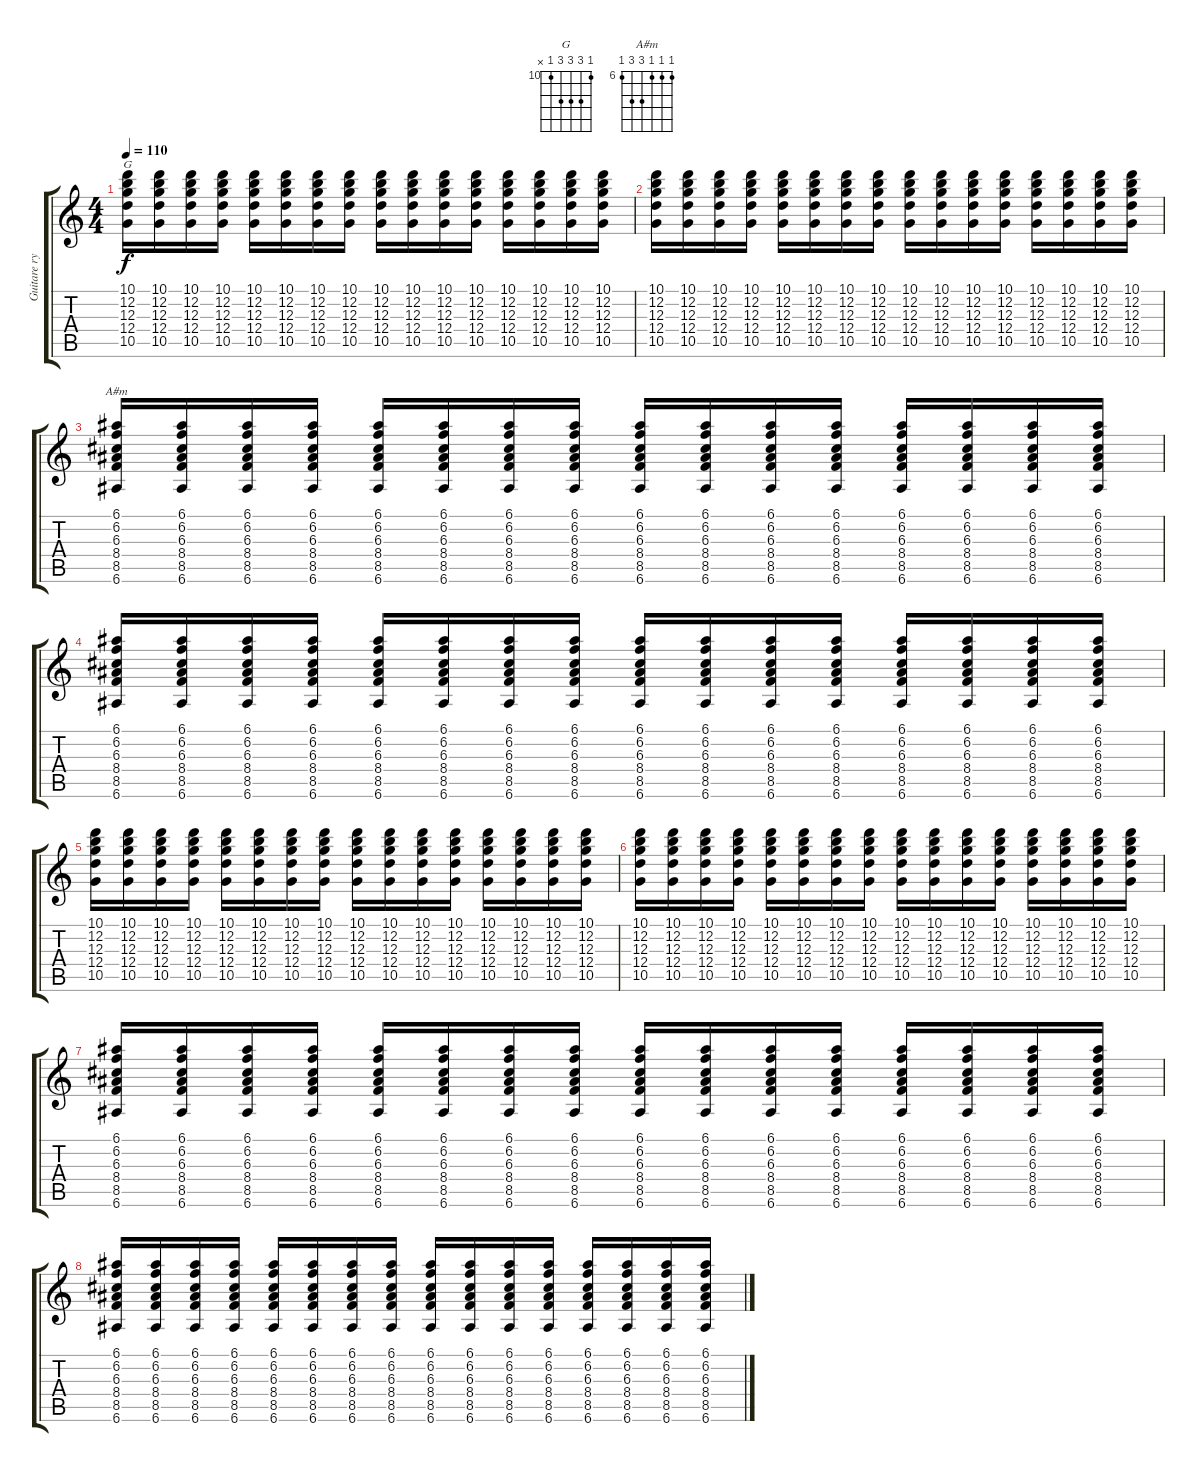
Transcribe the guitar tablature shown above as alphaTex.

\track ("Guitare rythmique" "Guitare ry") {instrument electricguitarjazz}
\staff {score tabs}
\tuning (E4 B3 G3 D3 A2 E2) {hide}
\chord ("G" 10 12 12 12 10 x) {firstfret 10}
\chord ("A#m" 6 6 6 8 8 6) {firstfret 6}
\ts (4 4)
\tempo 110
\clef g2
\ks c
(10.1 12.2 12.3 12.4 10.5).16{ch "G" dy f} (10.1 12.2 12.3 12.4 10.5).16 (10.1 12.2 12.3 12.4 10.5).16 (10.1 12.2 12.3 12.4 10.5).16 (10.1 12.2 12.3 12.4 10.5).16 (10.1 12.2 12.3 12.4 10.5).16 (10.1 12.2 12.3 12.4 10.5).16 (10.1 12.2 12.3 12.4 10.5).16 (10.1 12.2 12.3 12.4 10.5).16 (10.1 12.2 12.3 12.4 10.5).16 (10.1 12.2 12.3 12.4 10.5).16 (10.1 12.2 12.3 12.4 10.5).16 (10.1 12.2 12.3 12.4 10.5).16 (10.1 12.2 12.3 12.4 10.5).16 (10.1 12.2 12.3 12.4 10.5).16 (10.1 12.2 12.3 12.4 10.5).16 |
(10.1 12.2 12.3 12.4 10.5).16 (10.1 12.2 12.3 12.4 10.5).16 (10.1 12.2 12.3 12.4 10.5).16 (10.1 12.2 12.3 12.4 10.5).16 (10.1 12.2 12.3 12.4 10.5).16 (10.1 12.2 12.3 12.4 10.5).16 (10.1 12.2 12.3 12.4 10.5).16 (10.1 12.2 12.3 12.4 10.5).16 (10.1 12.2 12.3 12.4 10.5).16 (10.1 12.2 12.3 12.4 10.5).16 (10.1 12.2 12.3 12.4 10.5).16 (10.1 12.2 12.3 12.4 10.5).16 (10.1 12.2 12.3 12.4 10.5).16 (10.1 12.2 12.3 12.4 10.5).16 (10.1 12.2 12.3 12.4 10.5).16 (10.1 12.2 12.3 12.4 10.5).16 |
(6.1 6.2 6.3 8.4 8.5 6.6).16{ch "A#m"} (6.1 6.2 6.3 8.4 8.5 6.6).16 (6.1 6.2 6.3 8.4 8.5 6.6).16 (6.1 6.2 6.3 8.4 8.5 6.6).16 (6.1 6.2 6.3 8.4 8.5 6.6).16 (6.1 6.2 6.3 8.4 8.5 6.6).16 (6.1 6.2 6.3 8.4 8.5 6.6).16 (6.1 6.2 6.3 8.4 8.5 6.6).16 (6.1 6.2 6.3 8.4 8.5 6.6).16 (6.1 6.2 6.3 8.4 8.5 6.6).16 (6.1 6.2 6.3 8.4 8.5 6.6).16 (6.1 6.2 6.3 8.4 8.5 6.6).16 (6.1 6.2 6.3 8.4 8.5 6.6).16 (6.1 6.2 6.3 8.4 8.5 6.6).16 (6.1 6.2 6.3 8.4 8.5 6.6).16 (6.1 6.2 6.3 8.4 8.5 6.6).16 |
(6.1 6.2 6.3 8.4 8.5 6.6).16 (6.1 6.2 6.3 8.4 8.5 6.6).16 (6.1 6.2 6.3 8.4 8.5 6.6).16 (6.1 6.2 6.3 8.4 8.5 6.6).16 (6.1 6.2 6.3 8.4 8.5 6.6).16 (6.1 6.2 6.3 8.4 8.5 6.6).16 (6.1 6.2 6.3 8.4 8.5 6.6).16 (6.1 6.2 6.3 8.4 8.5 6.6).16 (6.1 6.2 6.3 8.4 8.5 6.6).16 (6.1 6.2 6.3 8.4 8.5 6.6).16 (6.1 6.2 6.3 8.4 8.5 6.6).16 (6.1 6.2 6.3 8.4 8.5 6.6).16 (6.1 6.2 6.3 8.4 8.5 6.6).16 (6.1 6.2 6.3 8.4 8.5 6.6).16 (6.1 6.2 6.3 8.4 8.5 6.6).16 (6.1 6.2 6.3 8.4 8.5 6.6).16 |
(10.1 12.2 12.3 12.4 10.5).16 (10.1 12.2 12.3 12.4 10.5).16 (10.1 12.2 12.3 12.4 10.5).16 (10.1 12.2 12.3 12.4 10.5).16 (10.1 12.2 12.3 12.4 10.5).16 (10.1 12.2 12.3 12.4 10.5).16 (10.1 12.2 12.3 12.4 10.5).16 (10.1 12.2 12.3 12.4 10.5).16 (10.1 12.2 12.3 12.4 10.5).16 (10.1 12.2 12.3 12.4 10.5).16 (10.1 12.2 12.3 12.4 10.5).16 (10.1 12.2 12.3 12.4 10.5).16 (10.1 12.2 12.3 12.4 10.5).16 (10.1 12.2 12.3 12.4 10.5).16 (10.1 12.2 12.3 12.4 10.5).16 (10.1 12.2 12.3 12.4 10.5).16 |
(10.1 12.2 12.3 12.4 10.5).16 (10.1 12.2 12.3 12.4 10.5).16 (10.1 12.2 12.3 12.4 10.5).16 (10.1 12.2 12.3 12.4 10.5).16 (10.1 12.2 12.3 12.4 10.5).16 (10.1 12.2 12.3 12.4 10.5).16 (10.1 12.2 12.3 12.4 10.5).16 (10.1 12.2 12.3 12.4 10.5).16 (10.1 12.2 12.3 12.4 10.5).16 (10.1 12.2 12.3 12.4 10.5).16 (10.1 12.2 12.3 12.4 10.5).16 (10.1 12.2 12.3 12.4 10.5).16 (10.1 12.2 12.3 12.4 10.5).16 (10.1 12.2 12.3 12.4 10.5).16 (10.1 12.2 12.3 12.4 10.5).16 (10.1 12.2 12.3 12.4 10.5).16 |
(6.1 6.2 6.3 8.4 8.5 6.6).16 (6.1 6.2 6.3 8.4 8.5 6.6).16 (6.1 6.2 6.3 8.4 8.5 6.6).16 (6.1 6.2 6.3 8.4 8.5 6.6).16 (6.1 6.2 6.3 8.4 8.5 6.6).16 (6.1 6.2 6.3 8.4 8.5 6.6).16 (6.1 6.2 6.3 8.4 8.5 6.6).16 (6.1 6.2 6.3 8.4 8.5 6.6).16 (6.1 6.2 6.3 8.4 8.5 6.6).16 (6.1 6.2 6.3 8.4 8.5 6.6).16 (6.1 6.2 6.3 8.4 8.5 6.6).16 (6.1 6.2 6.3 8.4 8.5 6.6).16 (6.1 6.2 6.3 8.4 8.5 6.6).16 (6.1 6.2 6.3 8.4 8.5 6.6).16 (6.1 6.2 6.3 8.4 8.5 6.6).16 (6.1 6.2 6.3 8.4 8.5 6.6).16 |
(6.1 6.2 6.3 8.4 8.5 6.6).16 (6.1 6.2 6.3 8.4 8.5 6.6).16 (6.1 6.2 6.3 8.4 8.5 6.6).16 (6.1 6.2 6.3 8.4 8.5 6.6).16 (6.1 6.2 6.3 8.4 8.5 6.6).16 (6.1 6.2 6.3 8.4 8.5 6.6).16 (6.1 6.2 6.3 8.4 8.5 6.6).16 (6.1 6.2 6.3 8.4 8.5 6.6).16 (6.1 6.2 6.3 8.4 8.5 6.6).16 (6.1 6.2 6.3 8.4 8.5 6.6).16 (6.1 6.2 6.3 8.4 8.5 6.6).16 (6.1 6.2 6.3 8.4 8.5 6.6).16 (6.1 6.2 6.3 8.4 8.5 6.6).16 (6.1 6.2 6.3 8.4 8.5 6.6).16 (6.1 6.2 6.3 8.4 8.5 6.6).16 (6.1 6.2 6.3 8.4 8.5 6.6).16
